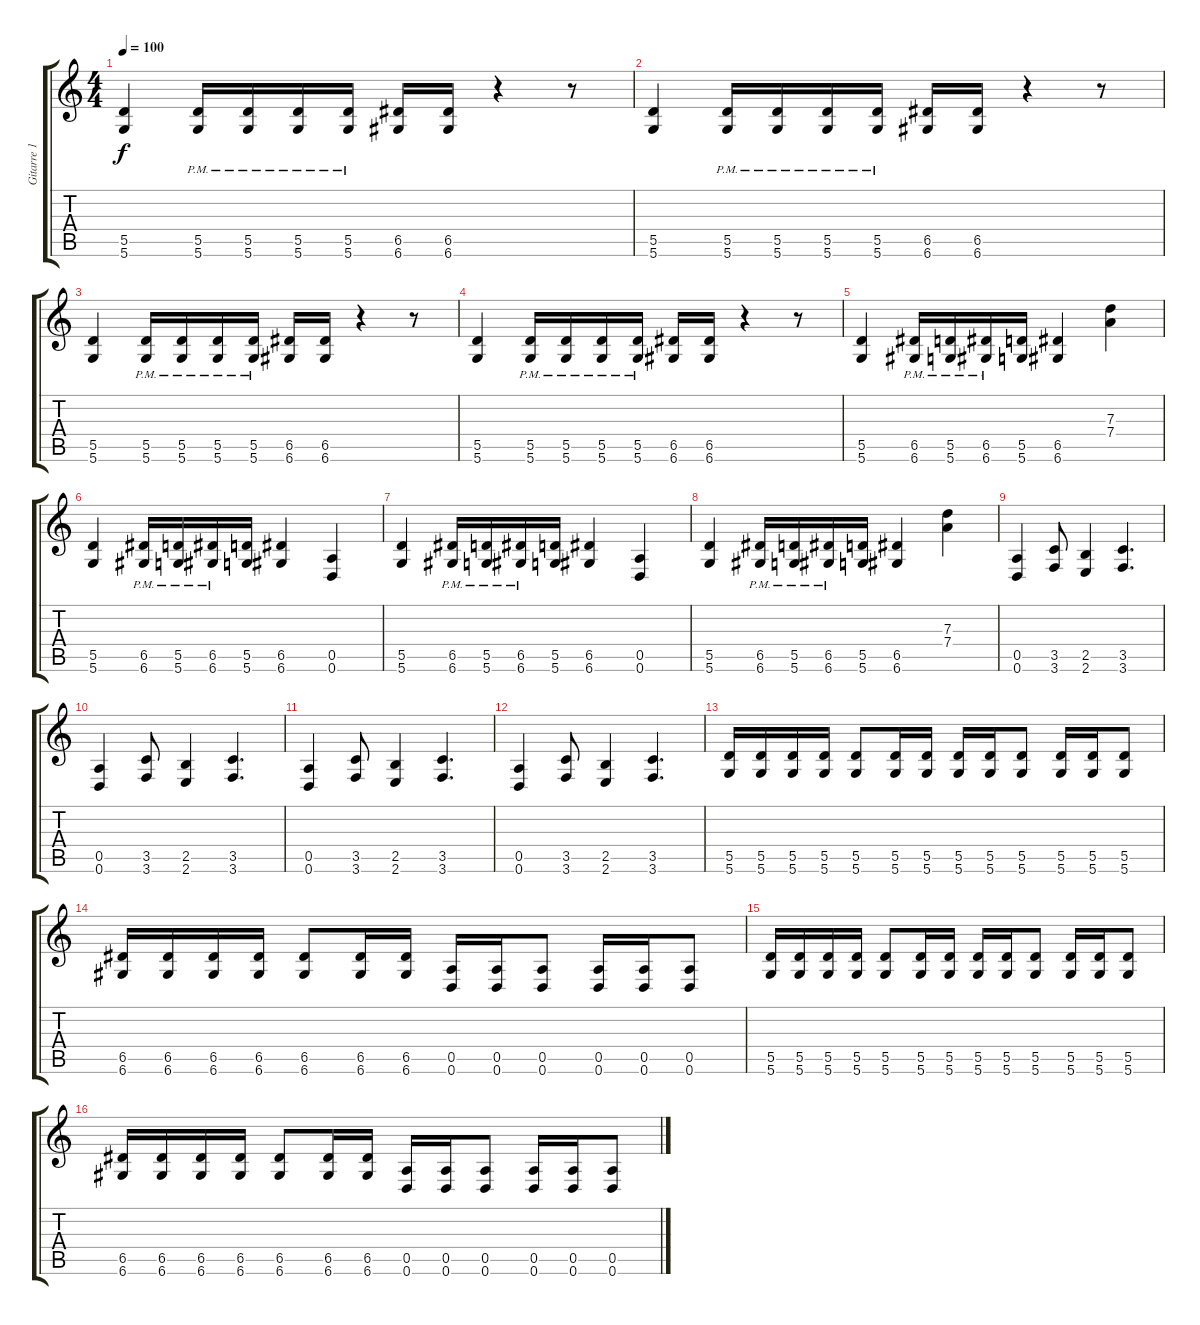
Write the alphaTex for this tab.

\track ("Gitarre 1" "Gitarre 1") {instrument distortionguitar}
\staff {score tabs}
\tuning (E4 B3 G3 D3 A2 D2) {hide}
\ts (4 4)
\tempo 100
\clef g2
\ks c
(5.5 5.6).4{dy f} (5.5{pm} 5.6{pm}).16 (5.5{pm} 5.6{pm}).16 (5.5{pm} 5.6{pm}).16 (5.5{pm} 5.6{pm}).16 (6.5 6.6).16 (6.5 6.6).16 r.4 r.8 |
(5.5 5.6).4 (5.5{pm} 5.6{pm}).16 (5.5{pm} 5.6{pm}).16 (5.5{pm} 5.6{pm}).16 (5.5{pm} 5.6{pm}).16 (6.5 6.6).16 (6.5 6.6).16 r.4 r.8 |
(5.5 5.6).4 (5.5{pm} 5.6{pm}).16 (5.5{pm} 5.6{pm}).16 (5.5{pm} 5.6{pm}).16 (5.5{pm} 5.6{pm}).16 (6.5 6.6).16 (6.5 6.6).16 r.4 r.8 |
(5.5 5.6).4 (5.5{pm} 5.6{pm}).16 (5.5{pm} 5.6{pm}).16 (5.5{pm} 5.6{pm}).16 (5.5{pm} 5.6{pm}).16 (6.5 6.6).16 (6.5 6.6).16 r.4 r.8 |
(5.5 5.6).4 (6.5{pm} 6.6{pm}).16 (5.5{pm} 5.6{pm}).16 (6.5{pm} 6.6{pm}).16 (5.5 5.6).16 (6.5 6.6).4 (7.3 7.4).4 |
(5.5 5.6).4 (6.5{pm} 6.6{pm}).16 (5.5{pm} 5.6{pm}).16 (6.5{pm} 6.6{pm}).16 (5.5 5.6).16 (6.5 6.6).4 (0.5 0.6).4 |
(5.5 5.6).4 (6.5{pm} 6.6{pm}).16 (5.5{pm} 5.6{pm}).16 (6.5{pm} 6.6{pm}).16 (5.5 5.6).16 (6.5 6.6).4 (0.5 0.6).4 |
(5.5 5.6).4 (6.5{pm} 6.6{pm}).16 (5.5{pm} 5.6{pm}).16 (6.5{pm} 6.6{pm}).16 (5.5 5.6).16 (6.5 6.6).4 (7.3 7.4).4 |
(0.5 0.6).4 (3.5 3.6).8 (2.5 2.6).4 (3.5 3.6).4{d} |
(0.5 0.6).4 (3.5 3.6).8 (2.5 2.6).4 (3.5 3.6).4{d} |
(0.5 0.6).4 (3.5 3.6).8 (2.5 2.6).4 (3.5 3.6).4{d} |
(0.5 0.6).4 (3.5 3.6).8 (2.5 2.6).4 (3.5 3.6).4{d} |
(5.5 5.6).16 (5.5 5.6).16 (5.5 5.6).16 (5.5 5.6).16 (5.5 5.6).8 (5.5 5.6).16 (5.5 5.6).16 (5.5 5.6).16 (5.5 5.6).16 (5.5 5.6).8 (5.5 5.6).16 (5.5 5.6).16 (5.5 5.6).8 |
(6.5 6.6).16 (6.5 6.6).16 (6.5 6.6).16 (6.5 6.6).16 (6.5 6.6).8 (6.5 6.6).16 (6.5 6.6).16 (0.5 0.6).16 (0.5 0.6).16 (0.5 0.6).8 (0.5 0.6).16 (0.5 0.6).16 (0.5 0.6).8 |
(5.5 5.6).16 (5.5 5.6).16 (5.5 5.6).16 (5.5 5.6).16 (5.5 5.6).8 (5.5 5.6).16 (5.5 5.6).16 (5.5 5.6).16 (5.5 5.6).16 (5.5 5.6).8 (5.5 5.6).16 (5.5 5.6).16 (5.5 5.6).8 |
(6.5 6.6).16 (6.5 6.6).16 (6.5 6.6).16 (6.5 6.6).16 (6.5 6.6).8 (6.5 6.6).16 (6.5 6.6).16 (0.5 0.6).16 (0.5 0.6).16 (0.5 0.6).8 (0.5 0.6).16 (0.5 0.6).16 (0.5 0.6).8
